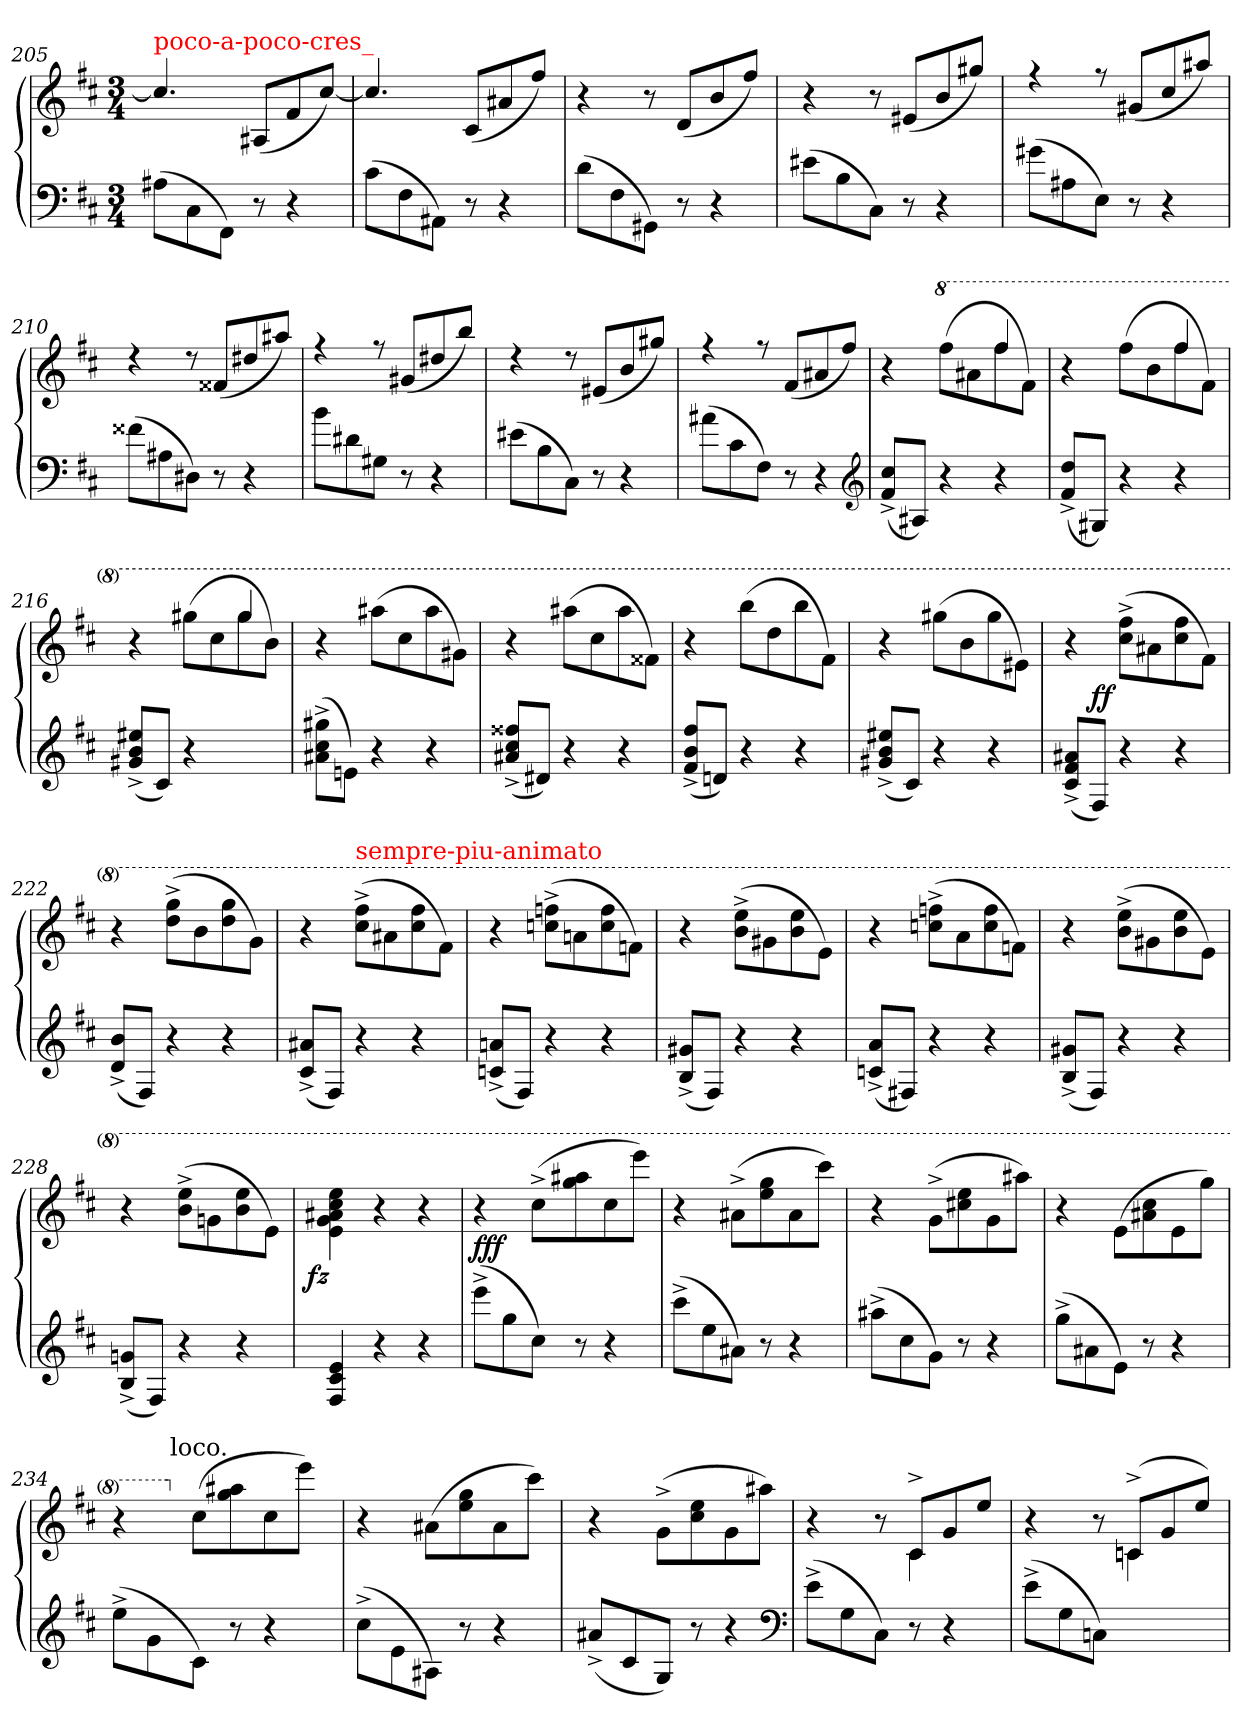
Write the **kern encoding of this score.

**kern	**kern	**dynam
*part1	*part1	*part1
*staff2	*staff1	*staff1/2
*clefF4	*clefG2	*
*k[f#c#]	*k[f#c#]	*
*M3/4	*M3/4	*
=205	=205	=205
!	!LO:TX:a:color=red:t=poco-a-poco-cres_	!
(8A#X\L	4.cc#/]	.
8C#\	.	.
8FF#\J)	.	.
8r	(<8A#XL	.
4r	8f#	.
.	[8cc#J)	.
=206	=206	=206
(8c#L	4.cc#/]	.
8F#	.	.
8AA#XJ)	.	.
8r	(8c#L	.
4r	8a#X	.
.	8ff#J)	.
=207	=207	=207
(>8dL	4r	.
8F#	.	.
8GG#XJ)	8r	.
8r	(8dL	.
4r	8b	.
.	8ff#J)	.
=208	=208	=208
(>8e#XL	4r	.
8B	.	.
8C#J)	8r	.
8r	(8e#X/L	.
4r	8b/	.
.	8gg#X/J)	.
=209	=209	=209
(8g#XL	4rff	.
8A#X	.	.
8EJ)	8rff	.
8r	(<8g#X/L	.
4r	8cc#/	.
.	8aa#X/J)	.
=210	=210	=210
(8f##XL	4rdd	.
8A#X	.	.
8D#XJ)	8rdd	.
8r	(8f##X/L	.
4r	8dd#X/	.
.	8aa#/J)	.
=211	=211	=211
8b\L	4rff	.
8d#X	.	.
8G#XJ	8rff	.
8r	(<8g#/L	.
4r	8dd#/	.
.	8bb/J)	.
=212	=212	=212
(8e#XL	4rdd	.
8B	.	.
8C#J)	8rdd	.
8r	(<8e#X/L	.
4r	8b/	.
.	8gg#X/J)	.
=213	=213	=213
(8a#XL	4rff	.
8c#	.	.
8F#J)	8rff	.
8r	(<8f#/L	.
4r	8a#X/	.
.	8ff#/J)	.
*clefG2	*	*
=214	=214	=214
*	*^	*
(8cc#^> 8f#^>L	2ryy	4r	.
8A#XJ)	.	.	.
*	*8va	*	*
4r	.	(8fff#L	.
.	.	8aa#X	.
4r	4fff#	8fff#	.
.	.	8ff#J)	.
=215	=215	=215	=215
(8dd^> 8f#^>L	2ryy	4r	.
8G#XJ)	.	.	.
4r	.	(8fff#L	.
.	.	8bb	.
4r	4fff#	8fff#	.
.	.	8ff#J)	.
=216	=216	=216	=216
(8ee#X^> 8b^> 8g#X^>L	2ryy	4r	.
8c#J)	.	.	.
4r	.	(8ggg#XL	.
.	.	8ccc#	.
4ryy	4ggg#	8ggg#	.
.	.	8bbJ)	.
*	*v	*v	*
=217	=217	=217
(8gg#X^> 8cc#^> 8a#X^>L	4r	.
8enJ)	.	.
4r	(8aaa#XL	.
.	8ccc#	.
4r	8aaa#	.
.	8gg#XJ)	.
=218	=218	=218
(8ff##X^> 8cc#^> 8a#X^>L	4r	.
8d#XJ)	.	.
4r	(8aaa#XL	.
.	8ccc#	.
4r	8aaa#	.
.	8ff##XJ)	.
=219	=219	=219
(8ff#^> 8b^> 8f#^>L	4r	.
8dnJ)	.	.
4r	(>8bbbL	.
.	8ddd	.
4r	8bbb	.
.	8ff#J)	.
=220	=220	=220
(8ee#X^> 8b^> 8g#X^>L	4r	.
8c#J)	.	.
4r	(8ggg#XL	.
.	8bb	.
4r	8ggg#	.
.	8ee#XJ)	.
=221	=221	=221
*	*^	*
(8a#X^> 8f#^> 8c#^>L	4r	8ryy	.
8F#J)	.	2ryy	ff
4r	(8fff#^< 8ccc#^<L	.	.
.	8aa#X	.	.
4r	8fff# 8ccc#	.	.
.	8ff#J)	8ryy	.
*	*v	*v	*
=222	=222	=222
(8b^> 8d^>L	4r	.
8F#J)	.	.
4r	(8ggg^< 8ddd^<L	.
.	8bb	.
4r	8ggg 8ddd	.
.	8ggJ)	.
=223	=223	=223
(8a#X^> 8c#^>L	4r	.
8F#J)	.	.
!	!LO:TX:a:color=red:t=sempre-piu-animato	!
4r	(8fff#^< 8ccc#^<L	.
.	8aa#X	.
4r	8fff# 8ccc#	.
.	8ff#J)	.
=224	=224	=224
(8an^> 8cn^>L	4r	.
8F#J)	.	.
4r	(8fffn^< 8cccn^<L	.
.	8aan	.
4r	8fff 8ccc	.
.	8ffnJ)	.
=225	=225	=225
(8g#X^> 8B^>L	4r	.
8F#J)	.	.
4r	(8eee^<\ 8bb^<\L	.
.	8gg#X\	.
4r	8eee\ 8bb\	.
.	8ee\J)	.
=226	=226	=226
(8a^> 8cn^>L	4r	.
8F#XJ)	.	.
4r	(8fffn^< 8cccn^<L	.
.	8aa	.
4r	8fff 8ccc	.
.	8ffJ)	.
=227	=227	=227
(8g#X^> 8B^>L	4r	.
8F#J)	.	.
4r	(8eee^<\ 8bb^<\L	.
.	8gg#X\	.
4r	8eee\ 8bb\	.
.	8ee\J)	.
=228	=228	=228
(8gn^> 8B^>L	4r	.
8F#J)	.	.
4r	(8eee^<\ 8bb^<\L	.
.	8ggn\	.
4r	8eee\ 8bb\	.
.	8ee\J)	.
=229	=229	=229
!	!	!LO:DY:rj
4e 4c# 4F#	4eee\ 4ccc#\ 4aa#X\ 4gg\ 4ee\	fz
4r	4r	.
4r	4r	.
=230	=230	=230
(8eee^<L	4r	fff
8gg	.	.
8cc#J)	(8ccc#^<L	.
8r	8aaa#X 8ggg	.
4r	8ccc#	.
.	8eeeeJ)	.
=231	=231	=231
(8ccc#^<L	4r	.
8ee	.	.
8a#XJ)	(8aa#X^<L	.
8r	8ggg 8eee	.
4r	8aa#	.
.	8cccc#J)	.
=232	=232	=232
(>8aa#X^<L	4r	.
8cc#	.	.
8gJ)	(8gg^<L	.
8r	8eee 8ccc#X	.
4r	8gg	.
.	8aaa#XJ)	.
=233	=233	=233
(8gg^<L	4r	.
8a#X	.	.
8eJ)	(8ee\L	.
8r	8ccc#\ 8aa#X\	.
4r	8ee\	.
.	8ggg\J)	.
=234	=234	=234
*	*^	*
(8ee^<\L	4r	8.ryy	.
8g\	.	.	.
!	!	!LO:TX:a:t=loco.	!
.	.	2ryy	.
*	*X8va	*	*
8c#\J)	(8cc#L	.	.
8r	8aa#X 8gg	.	.
4r	8cc#	.	.
.	8eeeJ)	.	.
.	.	16ryy	.
*	*v	*v	*
=235	=235	=235
(8cc#^<\L	4r	.
8e\	.	.
8A#X\J)	(8a#XL	.
8r	8gg 8ee	.
4r	8a#	.
.	8ccc#J)	.
=236	=236	=236
(8a#X^>L	4r	.
8c#	.	.
8GJ)	(8g^<L	.
8r	8ee 8cc#	.
4r	8g	.
.	8aa#XJ)	.
*clefF4	*	*
=237	=237	=237
*	*^	*
(8e^L	4r	4.ryy	.
8G	.	.	.
8C#J)	8r	.	.
8r	8c#^>L	4c#)	.
4r	8g	.	.
.	(<8eeJ	8ryy	.
=238	=238	=238	=238
(8e^>L	4r	4.ryy	.
8G	.	.	.
8CnJ)	8r	.	.
8ryy	(<8cn^>L	4cn	.
4ryy	8g	.	.
.	8eeJ)	8ryy	.
*	*v	*v	*
=	=	=
*-	*-	*-
